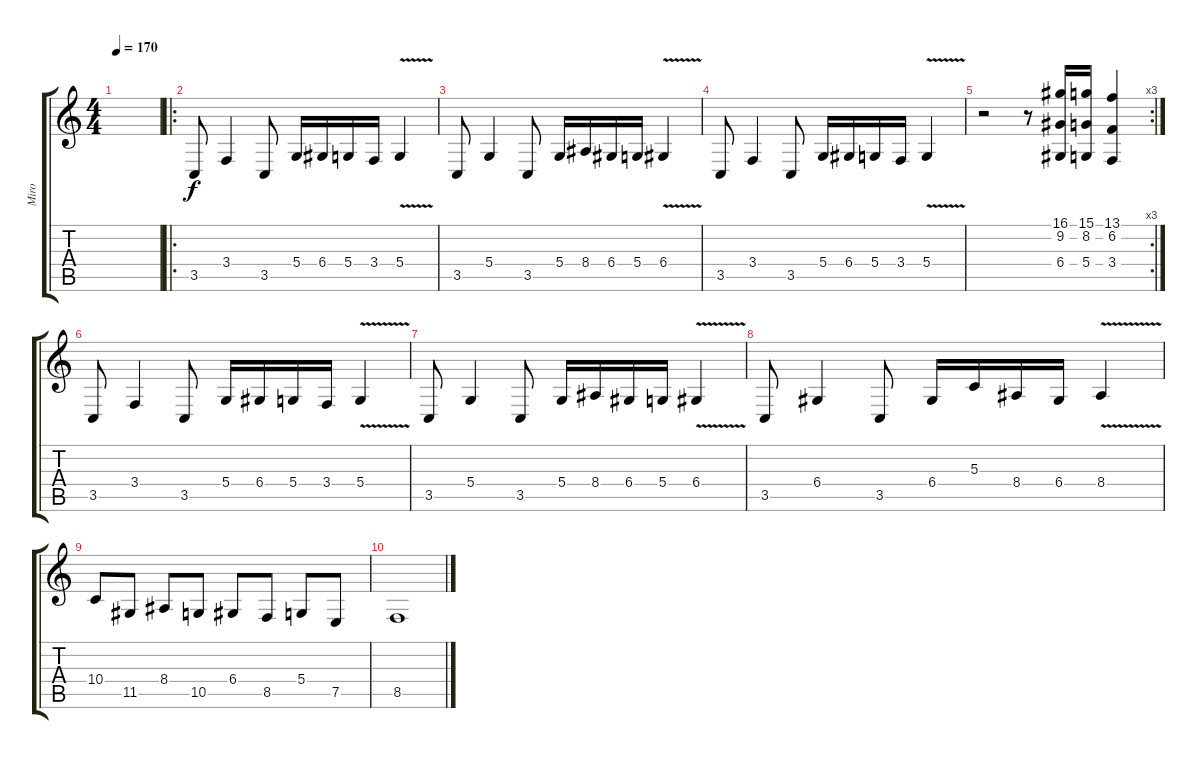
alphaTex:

\track ("Miro " "Miro ") {instrument tremolostrings}
\staff {score tabs}
\tuning (E4 B3 G3 D3 A2 E2) {hide}
\ts (4 4)
\tempo 170
\clef g2
\ks c
|
\ro
3.5.8 3.4.4 3.5.8 5.4.16 6.4.16 5.4.16 3.4.16 5.4{v}.4 |
3.5.8 5.4.4 3.5.8 5.4.16 8.4.16 6.4.16 5.4.16 6.4{v}.4 |
3.5.8 3.4.4 3.5.8 5.4.16 6.4.16 5.4.16 3.4.16 5.4{v}.4 |
\rc 3
r.2 r.8 (16.1 9.2 6.4).16 (15.1 8.2 5.4).16 (13.1 6.2 3.4).4 |
3.5.8 3.4.4 3.5.8 5.4.16 6.4.16 5.4.16 3.4.16 5.4{v}.4 |
3.5.8 5.4.4 3.5.8 5.4.16 8.4.16 6.4.16 5.4.16 6.4{v}.4 |
3.5.8 6.4.4 3.5.8 6.4.16 5.3.16 8.4.16 6.4.16 8.4{v}.4 |
10.4.8 11.5.8 8.4.8 10.5.8 6.4.8 8.5.8 5.4.8 7.5.8 |
8.5.1
